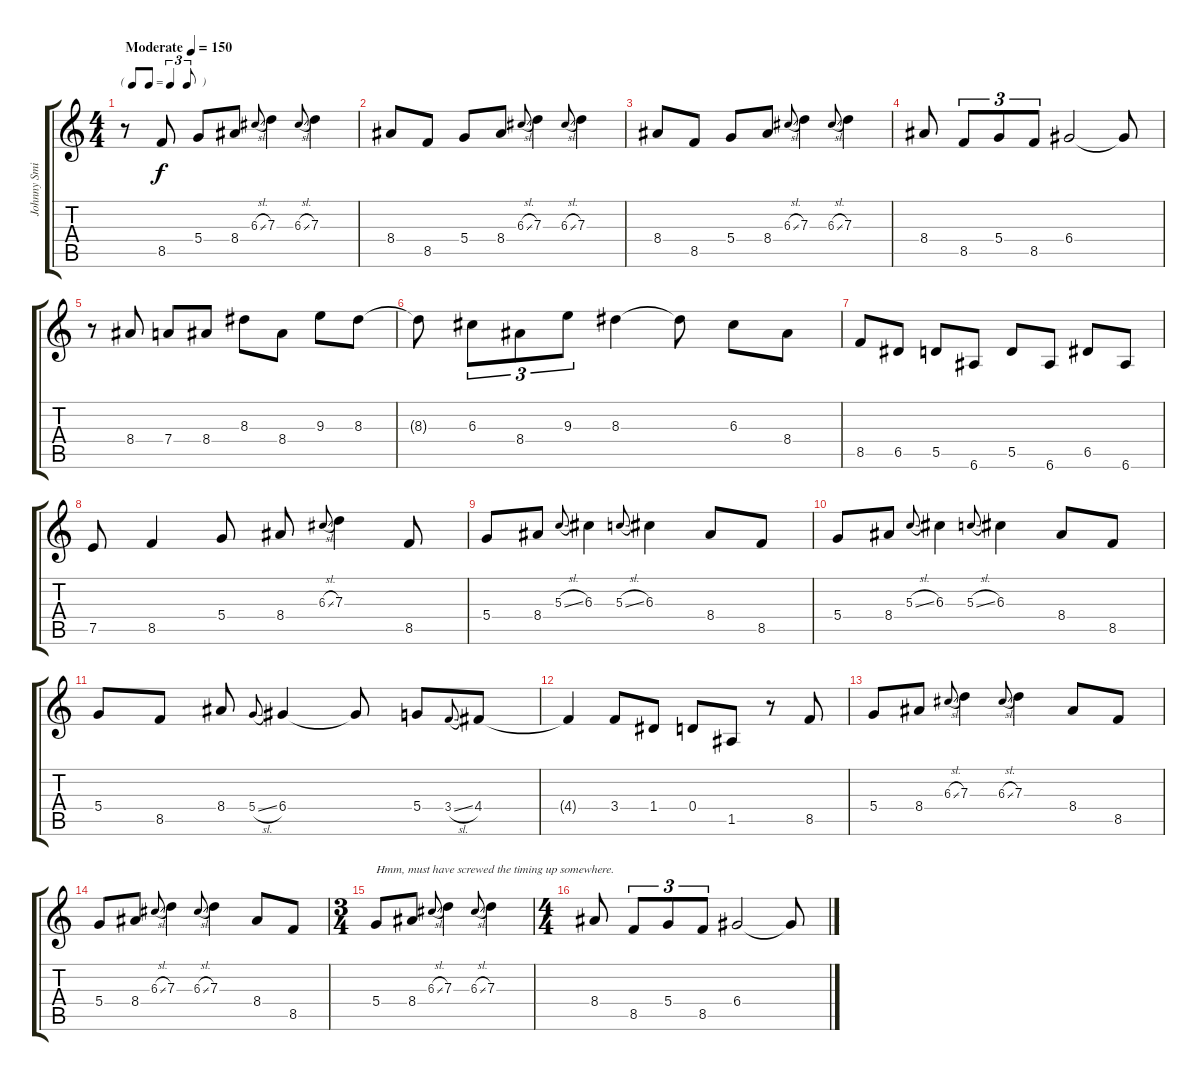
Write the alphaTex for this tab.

\track ("Johnny Smith - Lead" "Johnny Smi") {instrument electricguitarjazz}
\staff {score tabs}
\tuning (E4 B3 G3 D3 A2 E2) {hide}
\ts (4 4)
\tf triplet8th
\tempo (150 "Moderate")
\clef g2
\ks c
r.8{dy f instrument electricguitarjazz} 8.5.8 5.4.8 8.4.8 6.3{sl}.8{gr onbeat} 7.3.4 6.3{sl}.8{gr onbeat} 7.3.4 |
8.4.8 8.5.8 5.4.8 8.4.8 6.3{sl}.8{gr onbeat} 7.3.4 6.3{sl}.8{gr onbeat} 7.3.4 |
8.4.8 8.5.8 5.4.8 8.4.8 6.3{sl}.8{gr onbeat} 7.3.4 6.3{sl}.8{gr onbeat} 7.3.4 |
8.4.8 8.5.8{tu (3 2)} 5.4.8{tu (3 2)} 8.5.8{tu (3 2)} 6.4.2 6.4{t}.8 |
r.8 8.4.8 7.4.8 8.4.8 8.3.8 8.4.8 9.3.8 8.3.8 |
8.3{t}.8 6.3.8{tu (3 2)} 8.4.8{tu (3 2)} 9.3.8{tu (3 2)} 8.3.4 8.3{t}.8 6.3.8 8.4.8 |
8.5.8 6.5.8 5.5.8 6.6.8 5.5.8 6.6.8 6.5.8 6.6.8 |
7.5.8 8.5.4 5.4.8 8.4.8 6.3{sl}.8{gr onbeat} 7.3.4 8.5.8 |
5.4.8 8.4.8 5.3{sl}.8{gr onbeat} 6.3.4 5.3{sl}.8{gr onbeat} 6.3.4 8.4.8 8.5.8 |
5.4.8 8.4.8 5.3{sl}.8{gr onbeat} 6.3.4 5.3{sl}.8{gr onbeat} 6.3.4 8.4.8 8.5.8 |
5.4.8 8.5.8 8.4.8 5.4{sl}.8{gr onbeat} 6.4.4 6.4{t}.8 5.4.8 3.4{sl}.8{gr onbeat} 4.4.8 |
4.4{t}.4 3.4.8 1.4.8 0.4.8 1.5.8 r.8 8.5.8 |
5.4.8 8.4.8 6.3{sl}.8{gr onbeat} 7.3.4 6.3{sl}.8{gr onbeat} 7.3.4 8.4.8 8.5.8 |
5.4.8 8.4.8 6.3{sl}.8{gr onbeat} 7.3.4 6.3{sl}.8{gr onbeat} 7.3.4 8.4.8 8.5.8 |
\ts (3 4)
5.4.8{txt "Hmm, must have screwed the timing up somewhere."} 8.4.8 6.3{sl}.8{gr onbeat} 7.3.4 6.3{sl}.8{gr onbeat} 7.3.4 |
\ts (4 4)
8.4.8 8.5.8{tu (3 2)} 5.4.8{tu (3 2)} 8.5.8{tu (3 2)} 6.4.2 6.4{t}.8
